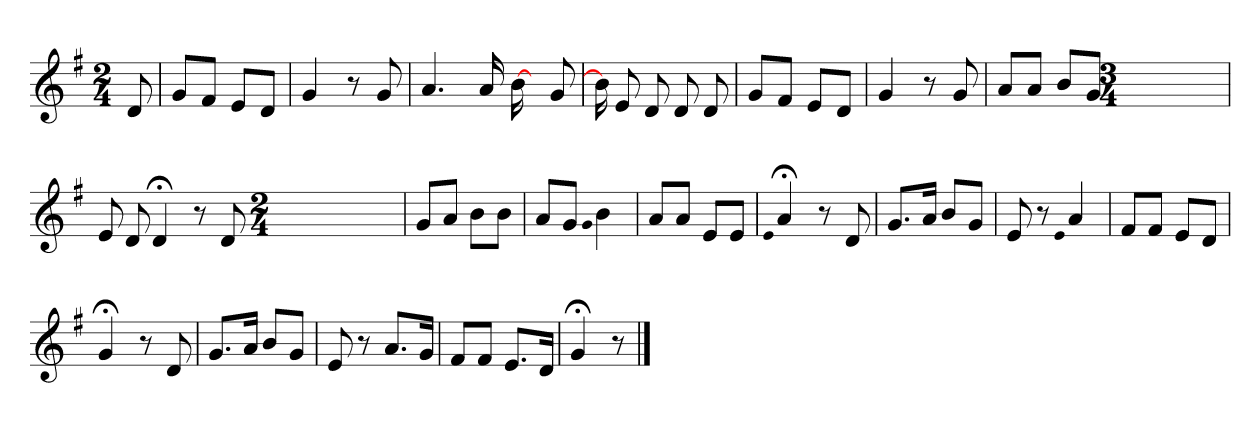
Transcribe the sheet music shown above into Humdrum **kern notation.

**kern
*part1
*staff1
*clefG2
*k[f#]
*M2/4
=
8d
=
8g/L
8f#/J
8e/L
8d/J
=
4g
8r
8g
=
4.a
16a
[16b
16ryy
8g
=
16b]
8e
8d
8d
8d
=
8g/L
8f#/J
8e/L
8d/J
=
4g
8r
8g
=
8a/L
8a/J
8b/L
8g/J
*M3/4
=
8e
8d
4d;<
8r
8d
*M2/4
=
8g/L
8a/J
8b\L
8b\J
=
8a/L
8g/J
qg
4b
=
8a/L
8a/J
8e/L
8e/J
=
qe
4a;<
8r
8d
=
8.g/L
16a/Jk
8b/L
8g/J
=
8e
8r
qe
4a
=
8f#/L
8f#/J
8e/L
8d/J
=
4g;<
8r
8d
=
8.g/L
16a/Jk
8b/L
8g/J
=
8e
8r
8.a/L
16g/Jk
=
8f#/L
8f#/J
8.e/L
16d/Jk
=
4g;<
8r
==
*-
